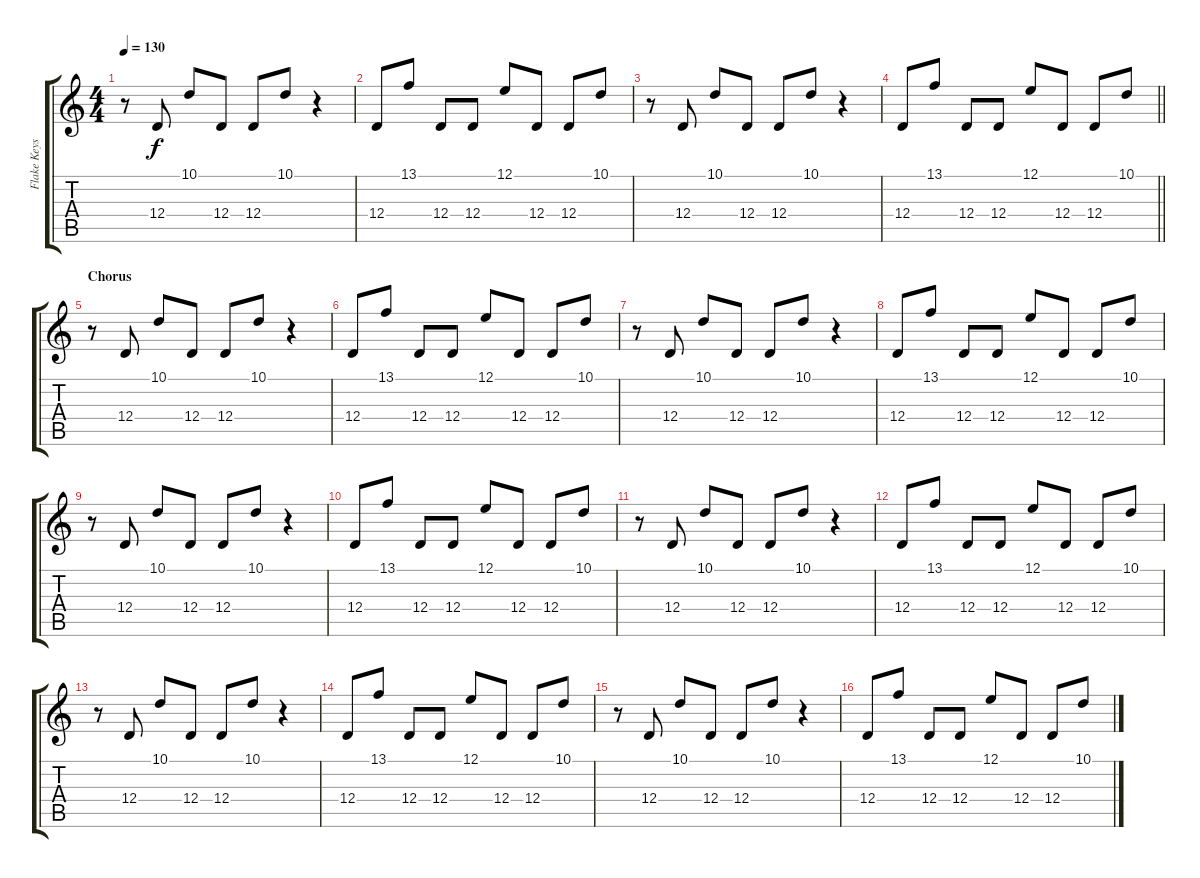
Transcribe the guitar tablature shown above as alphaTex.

\track ("Flake Keys 1" "Flake Keys") {instrument recorder}
\staff {score tabs}
\tuning (E4 B3 G3 D3 A2 D2) {hide}
\ts (4 4)
\tempo 130
\clef g2
\ks c
r.8{dy f} 12.4.8 10.1.8 12.4.8 12.4.8 10.1.8 r.4 |
12.4.8 13.1.8 12.4.8 12.4.8 12.1.8 12.4.8 12.4.8 10.1.8 |
r.8 12.4.8 10.1.8 12.4.8 12.4.8 10.1.8 r.4 |
\barLineRight lightlight
12.4.8 13.1.8 12.4.8 12.4.8 12.1.8 12.4.8 12.4.8 10.1.8 |
\section ("" "Chorus")
r.8 12.4.8 10.1.8 12.4.8 12.4.8 10.1.8 r.4 |
12.4.8 13.1.8 12.4.8 12.4.8 12.1.8 12.4.8 12.4.8 10.1.8 |
r.8 12.4.8 10.1.8 12.4.8 12.4.8 10.1.8 r.4 |
12.4.8 13.1.8 12.4.8 12.4.8 12.1.8 12.4.8 12.4.8 10.1.8 |
r.8 12.4.8 10.1.8 12.4.8 12.4.8 10.1.8 r.4 |
12.4.8 13.1.8 12.4.8 12.4.8 12.1.8 12.4.8 12.4.8 10.1.8 |
r.8 12.4.8 10.1.8 12.4.8 12.4.8 10.1.8 r.4 |
12.4.8 13.1.8 12.4.8 12.4.8 12.1.8 12.4.8 12.4.8 10.1.8 |
r.8 12.4.8 10.1.8 12.4.8 12.4.8 10.1.8 r.4 |
12.4.8 13.1.8 12.4.8 12.4.8 12.1.8 12.4.8 12.4.8 10.1.8 |
r.8 12.4.8 10.1.8 12.4.8 12.4.8 10.1.8 r.4 |
12.4.8 13.1.8 12.4.8 12.4.8 12.1.8 12.4.8 12.4.8 10.1.8
